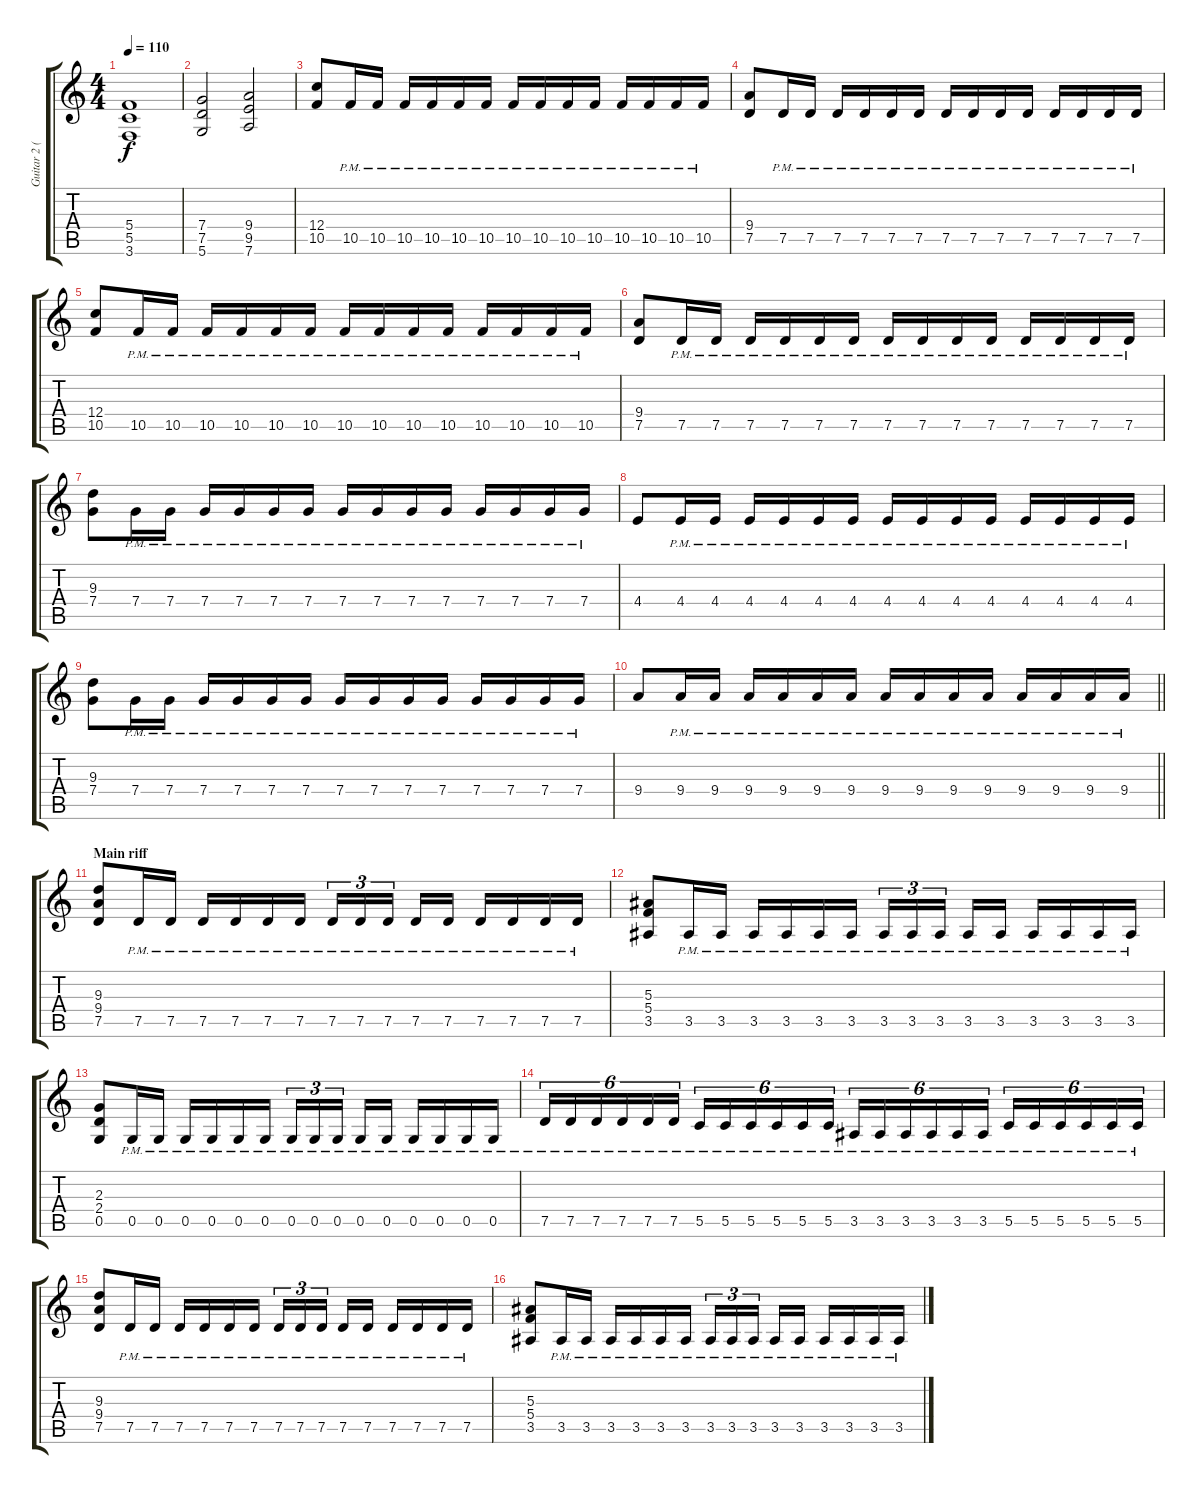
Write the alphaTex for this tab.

\track ("Guitar 2 (Rhythm)" "Guitar 2 (") {instrument distortionguitar}
\staff {score tabs}
\tuning (D4 A3 F3 C3 G2 D2) {hide}
\ts (4 4)
\tempo 110
\clef g2
\ks c
(5.4 5.5 3.6).1{dy f volume 12 balance 4} |
(7.4 7.5 5.6).2 (9.4 9.5 7.6).2 |
(12.4 10.5).8 10.5{pm}.16 10.5{pm}.16 10.5{pm}.16 10.5{pm}.16 10.5{pm}.16 10.5{pm}.16 10.5{pm}.16 10.5{pm}.16 10.5{pm}.16 10.5{pm}.16 10.5{pm}.16 10.5{pm}.16 10.5{pm}.16 10.5{pm}.16 |
(9.4 7.5).8 7.5{pm}.16 7.5{pm}.16 7.5{pm}.16 7.5{pm}.16 7.5{pm}.16 7.5{pm}.16 7.5{pm}.16 7.5{pm}.16 7.5{pm}.16 7.5{pm}.16 7.5{pm}.16 7.5{pm}.16 7.5{pm}.16 7.5{pm}.16 |
(12.4 10.5).8 10.5{pm}.16 10.5{pm}.16 10.5{pm}.16 10.5{pm}.16 10.5{pm}.16 10.5{pm}.16 10.5{pm}.16 10.5{pm}.16 10.5{pm}.16 10.5{pm}.16 10.5{pm}.16 10.5{pm}.16 10.5{pm}.16 10.5{pm}.16 |
(9.4 7.5).8 7.5{pm}.16 7.5{pm}.16 7.5{pm}.16 7.5{pm}.16 7.5{pm}.16 7.5{pm}.16 7.5{pm}.16 7.5{pm}.16 7.5{pm}.16 7.5{pm}.16 7.5{pm}.16 7.5{pm}.16 7.5{pm}.16 7.5{pm}.16 |
(9.3 7.4).8 7.4{pm}.16 7.4{pm}.16 7.4{pm}.16 7.4{pm}.16 7.4{pm}.16 7.4{pm}.16 7.4{pm}.16 7.4{pm}.16 7.4{pm}.16 7.4{pm}.16 7.4{pm}.16 7.4{pm}.16 7.4{pm}.16 7.4{pm}.16 |
4.4.8 4.4{pm}.16 4.4{pm}.16 4.4{pm}.16 4.4{pm}.16 4.4{pm}.16 4.4{pm}.16 4.4{pm}.16 4.4{pm}.16 4.4{pm}.16 4.4{pm}.16 4.4{pm}.16 4.4{pm}.16 4.4{pm}.16 4.4{pm}.16 |
(9.3 7.4).8 7.4{pm}.16 7.4{pm}.16 7.4{pm}.16 7.4{pm}.16 7.4{pm}.16 7.4{pm}.16 7.4{pm}.16 7.4{pm}.16 7.4{pm}.16 7.4{pm}.16 7.4{pm}.16 7.4{pm}.16 7.4{pm}.16 7.4{pm}.16 |
\barLineRight lightlight
9.4.8 9.4{pm}.16 9.4{pm}.16 9.4{pm}.16 9.4{pm}.16 9.4{pm}.16 9.4{pm}.16 9.4{pm}.16 9.4{pm}.16 9.4{pm}.16 9.4{pm}.16 9.4{pm}.16 9.4{pm}.16 9.4{pm}.16 9.4{pm}.16 |
\section ("" "Main riff")
(9.3 9.4 7.5).8{volume 13 balance 8 instrument distortionguitar} 7.5{pm}.16 7.5{pm}.16 7.5{pm}.16 7.5{pm}.16 7.5{pm}.16 7.5{pm}.16 7.5{pm}.16{tu (3 2)} 7.5{pm}.16{tu (3 2)} 7.5{pm}.16{tu (3 2)} 7.5{pm}.16 7.5{pm}.16 7.5{pm}.16 7.5{pm}.16 7.5{pm}.16 7.5{pm}.16 |
(5.3 5.4 3.5).8 3.5{pm}.16 3.5{pm}.16 3.5{pm}.16 3.5{pm}.16 3.5{pm}.16 3.5{pm}.16 3.5{pm}.16{tu (3 2)} 3.5{pm}.16{tu (3 2)} 3.5{pm}.16{tu (3 2)} 3.5{pm}.16 3.5{pm}.16 3.5{pm}.16 3.5{pm}.16 3.5{pm}.16 3.5{pm}.16 |
(2.3 2.4 0.5).8 0.5{pm}.16 0.5{pm}.16 0.5{pm}.16 0.5{pm}.16 0.5{pm}.16 0.5{pm}.16 0.5{pm}.16{tu (3 2)} 0.5{pm}.16{tu (3 2)} 0.5{pm}.16{tu (3 2)} 0.5{pm}.16 0.5{pm}.16 0.5{pm}.16 0.5{pm}.16 0.5{pm}.16 0.5{pm}.16 |
7.5{pm}.16{tu (6 4)} 7.5{pm}.16{tu (6 4)} 7.5{pm}.16{tu (6 4)} 7.5{pm}.16{tu (6 4)} 7.5{pm}.16{tu (6 4)} 7.5{pm}.16{tu (6 4)} 5.5{pm}.16{tu (6 4)} 5.5{pm}.16{tu (6 4)} 5.5{pm}.16{tu (6 4)} 5.5{pm}.16{tu (6 4)} 5.5{pm}.16{tu (6 4)} 5.5{pm}.16{tu (6 4)} 3.5{pm}.16{tu (6 4)} 3.5{pm}.16{tu (6 4)} 3.5{pm}.16{tu (6 4)} 3.5{pm}.16{tu (6 4)} 3.5{pm}.16{tu (6 4)} 3.5{pm}.16{tu (6 4)} 5.5{pm}.16{tu (6 4)} 5.5{pm}.16{tu (6 4)} 5.5{pm}.16{tu (6 4)} 5.5{pm}.16{tu (6 4)} 5.5{pm}.16{tu (6 4)} 5.5{pm}.16{tu (6 4)} |
(9.3 9.4 7.5).8 7.5{pm}.16 7.5{pm}.16 7.5{pm}.16 7.5{pm}.16 7.5{pm}.16 7.5{pm}.16 7.5{pm}.16{tu (3 2)} 7.5{pm}.16{tu (3 2)} 7.5{pm}.16{tu (3 2)} 7.5{pm}.16 7.5{pm}.16 7.5{pm}.16 7.5{pm}.16 7.5{pm}.16 7.5{pm}.16 |
(5.3 5.4 3.5).8 3.5{pm}.16 3.5{pm}.16 3.5{pm}.16 3.5{pm}.16 3.5{pm}.16 3.5{pm}.16 3.5{pm}.16{tu (3 2)} 3.5{pm}.16{tu (3 2)} 3.5{pm}.16{tu (3 2)} 3.5{pm}.16 3.5{pm}.16 3.5{pm}.16 3.5{pm}.16 3.5{pm}.16 3.5{pm}.16
